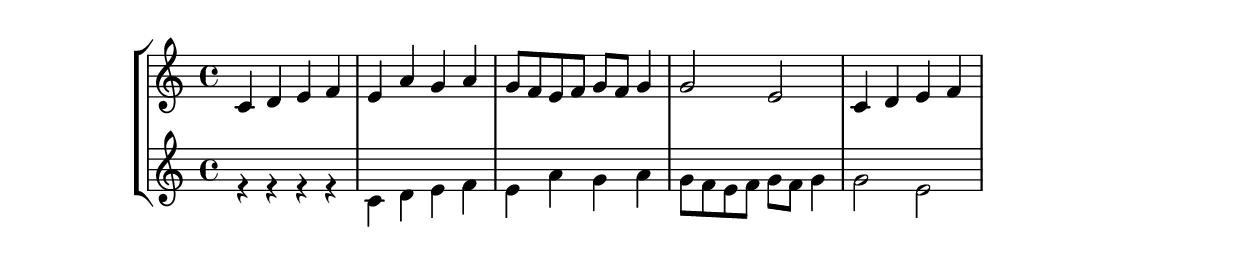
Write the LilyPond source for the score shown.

\version "2.10.33"

% European system (A B H C D E F G)
\include "deutsch.ly"

global = {
  \key c \major
  \time 4/4
}

One = \new Voice {\relative c' {
  \voiceOne
  c4 d e f e a g a g8 f e f g f g4 g2 e c4 d e f
}}

Two = \new Voice {\relative c' {
  \voiceTwo
  r4 r r r c4 d e f e a g a g8 f e f g f g4 g2 e
}}

\score {
  \new StaffGroup
  <<
  \new Staff
  <<
    \global
    \One
  >>
  \new Staff
  <<
    \global
    \Two
  >>
  >>
  \layout{}
  \midi{}
}
